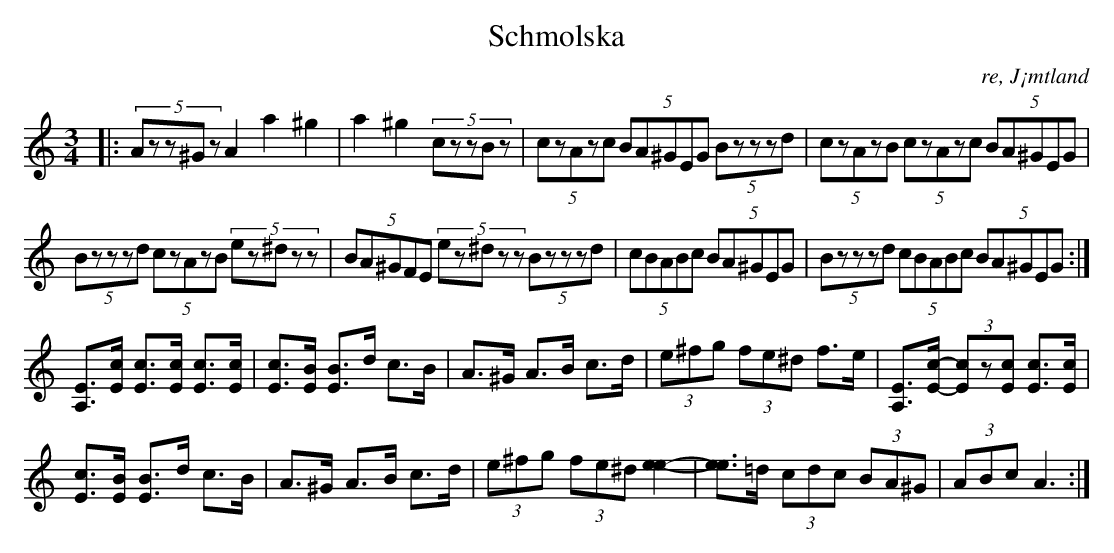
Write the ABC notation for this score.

X:1
T:Schmolska
O: re, J¡mtland
M:3/4
L:1/8
K:Am
|: (5:2Azz^Gz A2 a2 ^g2|a2 ^g2 (5:2czzBz|  (5:2czAzc (5:2BA^GEG (5:2Bzzzd|  (5:2czAzB (5:2czAzc (5:2BA^GEG|
 (5:2Bzzzd (5:2czAzB (5:2ez^dzz|  (5:2BA^GFE (5:2ez^dzz (5:2Bzzzd|  (5:2cBABc (5:2BA^GEG | (5:2Bzzzd (5:2cBABc (5:2BA^GEG  :|
[EA,]>[cE] [cE]>[cE] [cE]>[cE] | [cE]>[BE] [BE]>d c>B | A>^G A>B c>d | (3e^fg (3fe^d f>e | [EA,]>[c-E-] (3[cE]z[cE] [cE]>[cE] |
[cE]>[BE] [BE]>d c>B | A>^G A>B c>d | (3e^fg (3fe^d [e2-e2-] | [ee]>=d (3cdc (3BA^G | (3ABc A3 :|]
